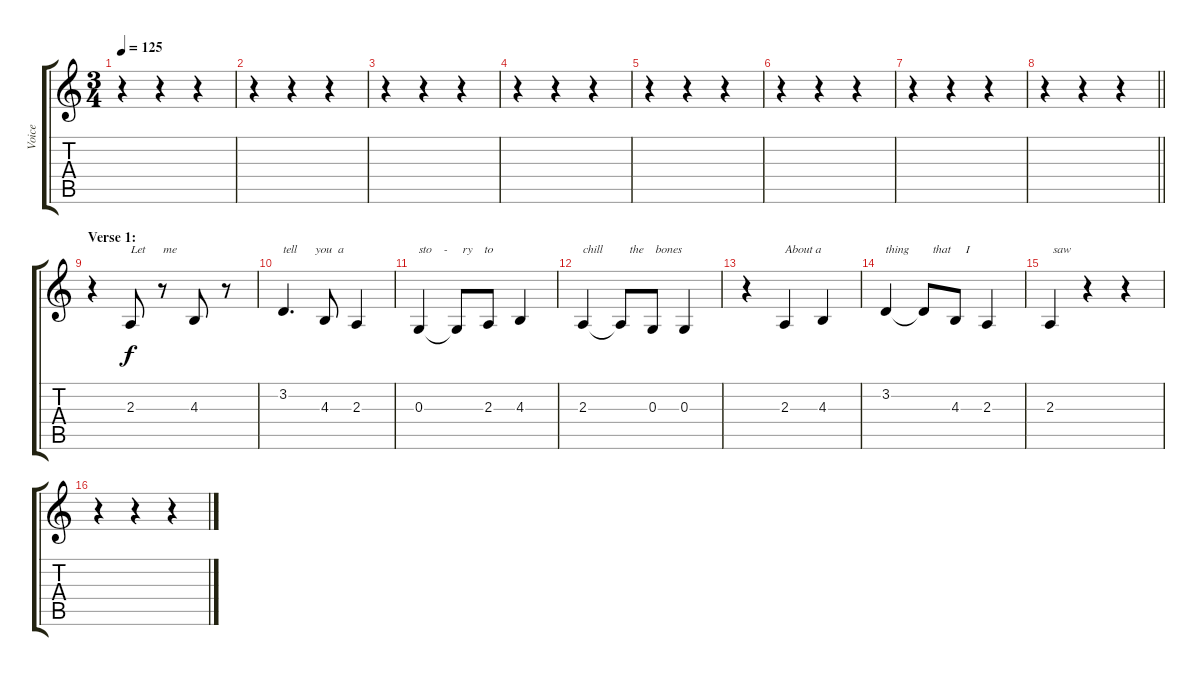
\track ("Voice" "Voice") {instrument electricgrandpiano}
\staff {score tabs}
\tuning (E4 B3 G3 D3 A2 E2) {hide}
\ts (3 4)
\tempo 125
\clef g2
\ks c
r.4{dy f} r.4 r.4 |
r.4 r.4 r.4 |
r.4 r.4 r.4 |
r.4 r.4 r.4 |
r.4 r.4 r.4 |
r.4 r.4 r.4 |
r.4 r.4 r.4 |
\barLineRight lightlight
r.4 r.4 r.4 |
\section ("" "Verse 1:")
r.4 2.3.8{txt "Let      me"} r.8 4.3.8 r.8 |
3.2.4{d txt "tell      you  a "} 4.3.8 2.3.4 |
0.3.4{txt "sto    -     ry    to"} 0.3{t}.8 2.3.8 4.3.4 |
2.3.4{txt "chill         the    bones "} 2.3{t}.8 0.3.8 0.3.4 |
r.4 2.3.4{txt "About a "} 4.3.4 |
3.2.4{txt "thing        that     I"} 3.2{t}.8 4.3.8 2.3.4 |
2.3.4{txt " saw "} r.4 r.4 |
r.4 r.4 r.4
